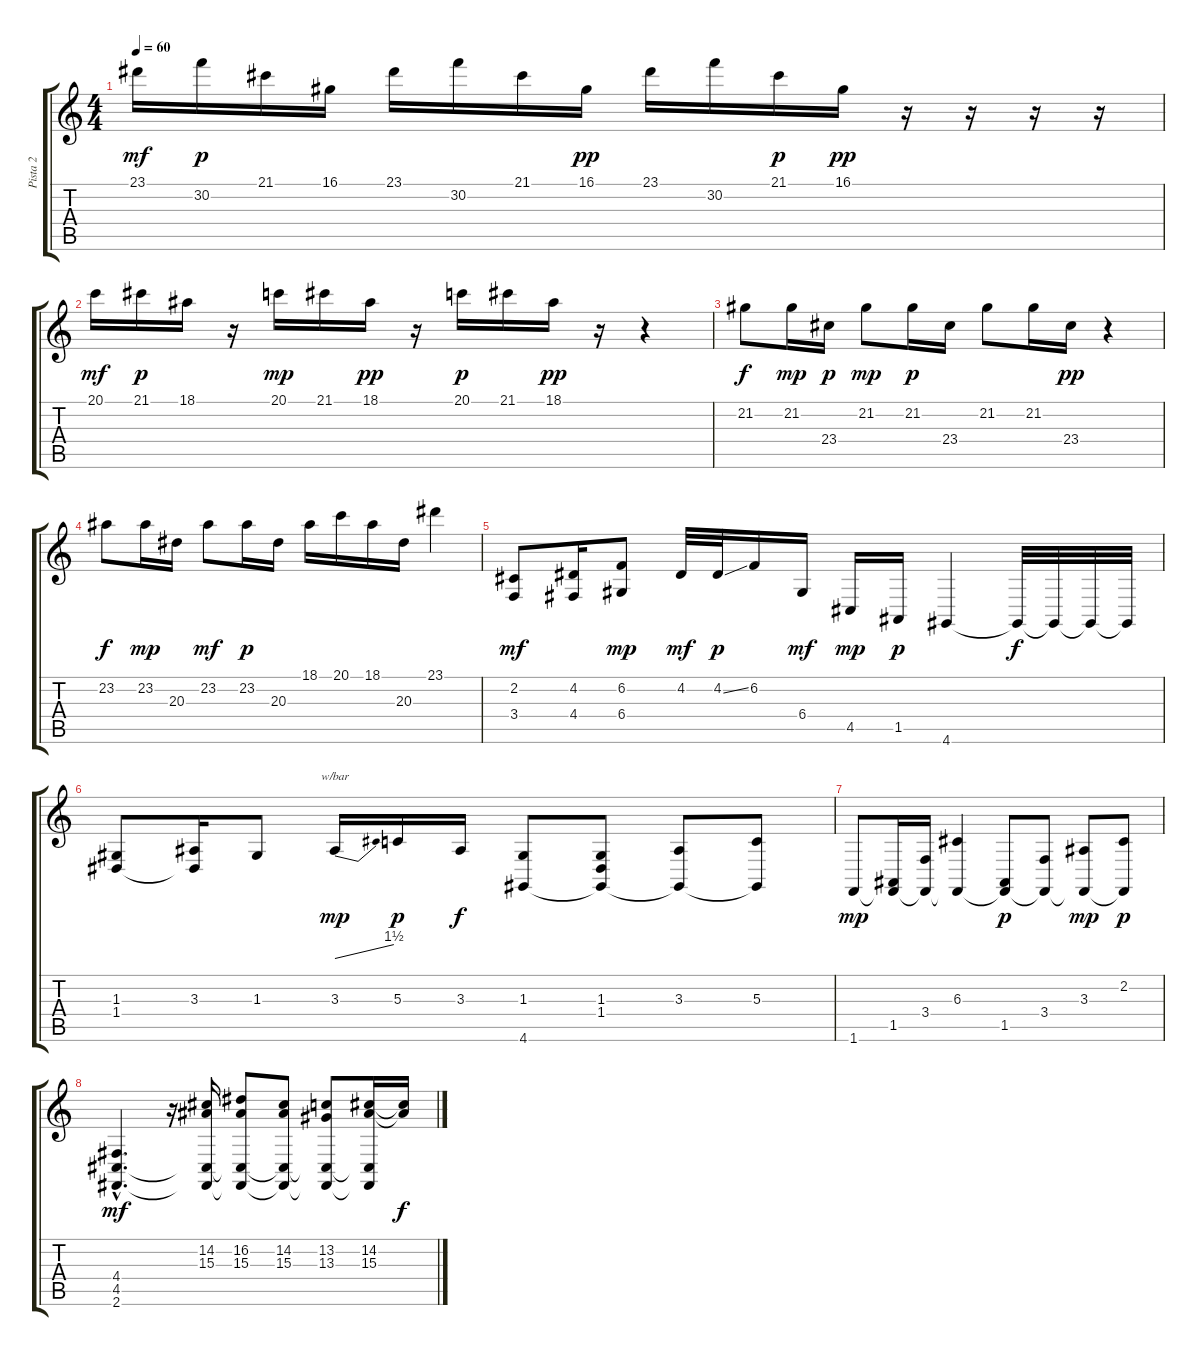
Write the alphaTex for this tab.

\track ("Pista 2" "Pista 2") {instrument brightacousticpiano}
\staff {score tabs}
\tuning (E4 B3 G3 D3 A2 E2) {hide}
\ts (4 4)
\tempo 60
\clef g2
\ks c
23.1.16{dy mf} 30.2.16{dy p} 21.1.16 16.1.16 23.1.16 30.2.16 21.1.16 16.1.16{dy pp} 23.1.16 30.2.16 21.1.16{dy p} 16.1.16{dy pp} r.16 r.16 r.16 r.16 |
20.1.16{dy mf} 21.1.16{dy p} 18.1.16 r.16 20.1.16{dy mp} 21.1.16 18.1.16{dy pp} r.16 20.1.16{dy p} 21.1.16 18.1.16{dy pp} r.16 r.4 |
21.2.8{dy f} 21.2.16{dy mp} 23.4.16{dy p} 21.2.8{dy mp} 21.2.16{dy p} 23.4.16 21.2.8 21.2.16 23.4.16{dy pp} r.4 |
23.2.8{dy f} 23.2.16{dy mp} 20.3.16 23.2.8{dy mf} 23.2.16{dy p} 20.3.16 18.1.16 20.1.16 18.1.16 20.3.16 23.1.4 |
(2.2 3.4).8{dy mf} (4.2 4.4).16 (6.2 6.4).8{dy mp} 4.2.32{dy mf} 4.2{ss}.32{dy p} 6.2.16 6.4.16{dy mf} 4.5.16{dy mp} 1.5.16{dy p} 4.6.4 4.6{t}.32{dy f} 4.6{t}.32 4.6{t}.32 4.6{t}.32 |
(1.3 1.4).8 (3.3 1.4{t}).16 1.3.8 3.3.16{tbe (dive default 0 0 60 6) dy mp} 5.3.16{dy p} 3.3.16{dy f} (1.3 4.6).8 (1.3 1.4 4.6{t}).8 (3.3 4.6{t}).8 (5.3 4.6{t}).8 |
1.6.8{dy mp} (1.5 1.6{t}).16 (3.4 1.6{t}).16 (6.3 1.6{t}).4 (1.5 1.6{t}).8{dy p} (3.4 1.6{t}).8 (3.3 1.6{t}).8{dy mp} (2.2 1.6{t}).8{dy p} |
(4.4{hac} 4.5{hac} 2.6{hac}).4{d dy mf} r.16 (14.2 15.3 4.5{t} 2.6{t}).16 (16.2 15.3 4.5{t} 2.6{t}).8 (14.2 15.3 4.5{t} 2.6{t}).8 (13.2 13.3 4.5{t} 2.6{t}).8 (14.2 15.3 4.5{t} 2.6{t}).16 (14.2{t} 15.3{t}).16{dy f}
